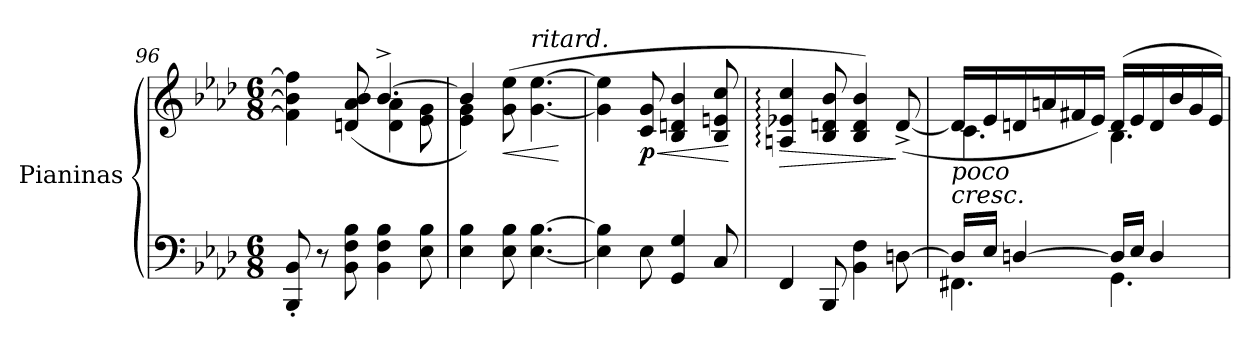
**kern	**kern	**dynam
*part1	*part1	*part1
*staff2	*staff1	*staff1/2
*I"Pianinas	*	*
!!LO:LB:g=z
*clefF4	*clefG2	*
*k[b-e-a-d-]	*k[b-e-a-d-]	*
*M6/8	*M6/8	*
=96	=96	=96
*	*^	*
8BBB-/' 8BB-/'	4f\] 4b-\] 4ff\]	4.ryy	.
8r	.	.	.
8BB-\ 8F\ 8B-\	(>8dn/ 8a-/ 8b-/	.	.
4BB-\ 4F\ 4B-\	[4.b-^/	4d\ 4a-\	.
8E-\ 8B-\	.	8e-\ 8g\	.
=97	=97	=97	=97
4E-\ 4B-\	4b-/])	4e-\ 4g\	.
!	!	!	!LO:HP:b
8E-\ 8B-\	(>8g\ 8ee-\	2ryy	<
!	!LO:TX:a:i:t=ritard.	!	!
[4.E-\ [4.B-\	[4.g\ [4.ee-\	.	.
*	*v	*v	*
.	.	[
=98	=98	=98
4E-\] 4B-\]	4g\] 4ee-\]	.
!	!	!LO:HP:b
!	!	!LO:DY:n=1:b
8E-\	8c/ 8g/	< p
4GG/ 4G/	4B-/ 4dn/ 4b-/	.
8C/	8B-/ 8en/ 8cc/	.
.	.	[
=99	=99	=99
!	!	!LO:HP:b
4FF/	4An/: 4e-X/: 4cc/:	>
8BBB-/	8B-/ 8dn/ 8b-/	.
4BB-\ 4F\	4B-/ 4d/ 4b-/)	.
[8Dn\	(>[8d^/	]
=100	=100	=100
*^	*^	*
!	!	!LO:TX:b:i:t=poco	!	!
!	!	!LO:TX:b:i:t=cresc.	!	!
16D/LL]	4.FF#X\	16d/LL]	4.c\	.
16E-/JJ	.	16e-/	.	.
[4Dn/	.	16dn/	.	.
.	.	16an/	.	.
.	.	16f#X/	.	.
.	.	16e-/JJ)	.	.
16D/LL]	4.GG\	(>16d/LL	4.B-\	.
16E-/JJ	.	16e-/	.	.
4D/	.	16d/	.	.
.	.	16b-/	.	.
.	.	16g/	.	.
.	.	16e-/JJ)	.	.
*v	*v	*	*	*
*	*v	*v	*
=	=	=
*-	*-	*-
